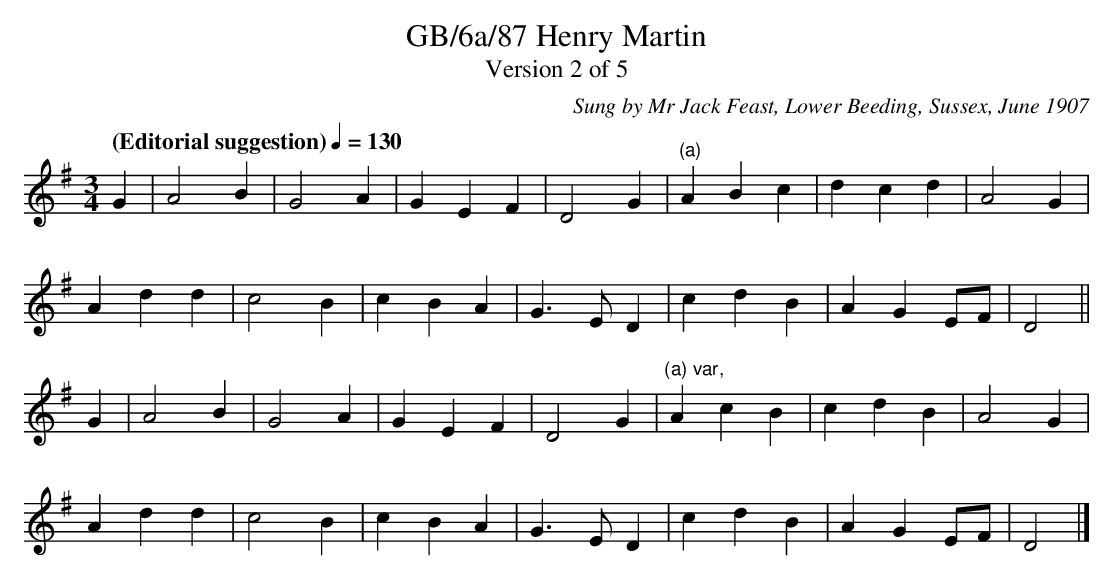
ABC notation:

X:1
T:GB/6a/87 Henry Martin
T:Version 2 of 5
C:Sung by Mr Jack Feast, Lower Beeding, Sussex, June 1907
M:3/4
L:1/8
Q:"(Editorial suggestion)" 1/4=130
K:Dmix
G2 | A4 B2 | G4 A2 | G2 E2 F2 | D4 G2 | "^(a)"A2 B2 c2 | d2 c2 d2 | A4 G2 |
A2 d2 d2 | c4 B2 | c2 B2 A2 | G3 E D2 | c2 d2 B2 | A2 G2 EF | D4 ||
G2 | A4 B2 | G4 A2 | G2 E2 F2 | D4 G2 | "^(a) var,"A2 c2 B2 | c2 d2 B2 | A4 G2 |
A2 d2 d2 | c4 B2 | c2 B2 A2 | G3 E D2 | c2 d2 B2 | A2 G2 EF | D4 |]
